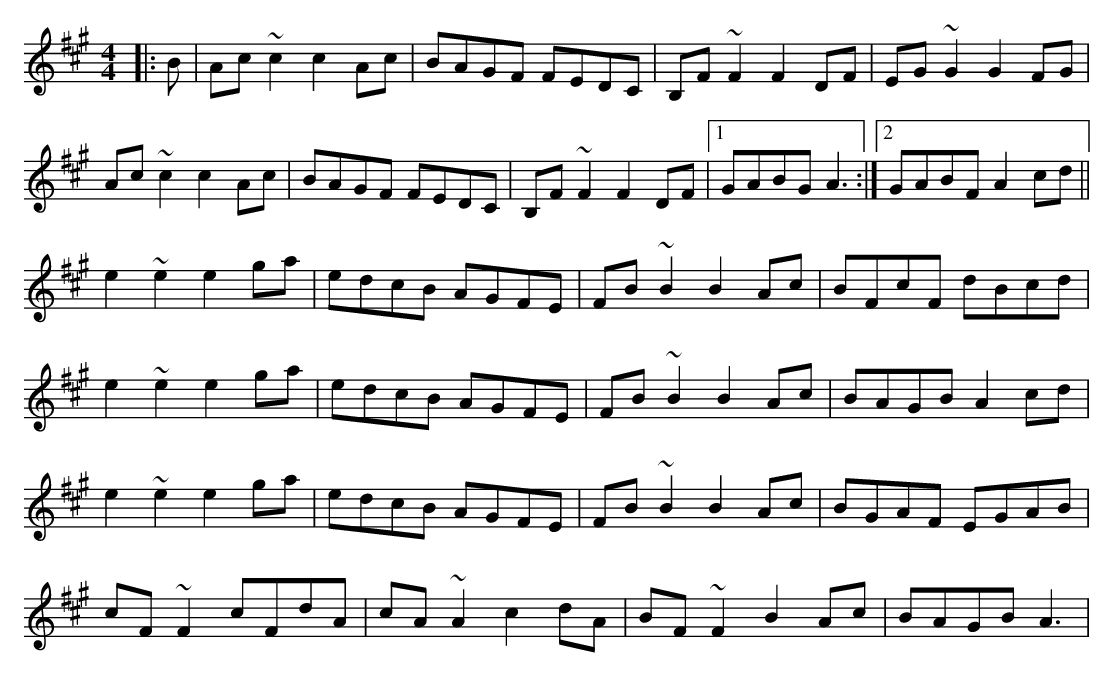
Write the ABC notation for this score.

X:1
M:4/4
K:A
|:B|Ac~c2 c2Ac|BAGF FEDC|B,F~F2 F2DF|EG~G2 G2FG|
Ac~c2 c2Ac|BAGF FEDC|B,F~F2 F2DF|1 GABG A3:|2 GABF A2cd||
e2~e2 e2ga|edcB AGFE|FB~B2 B2Ac|BFcF dBcd|
e2~e2 e2ga|edcB AGFE|FB~B2 B2Ac|BAGB A2cd|
e2~e2 e2ga|edcB AGFE|FB~B2 B2Ac|BGAF EGAB|
cF~F2 cFdA|cA~A2 c2dA|BF~F2 B2Ac|BAGB A3|
